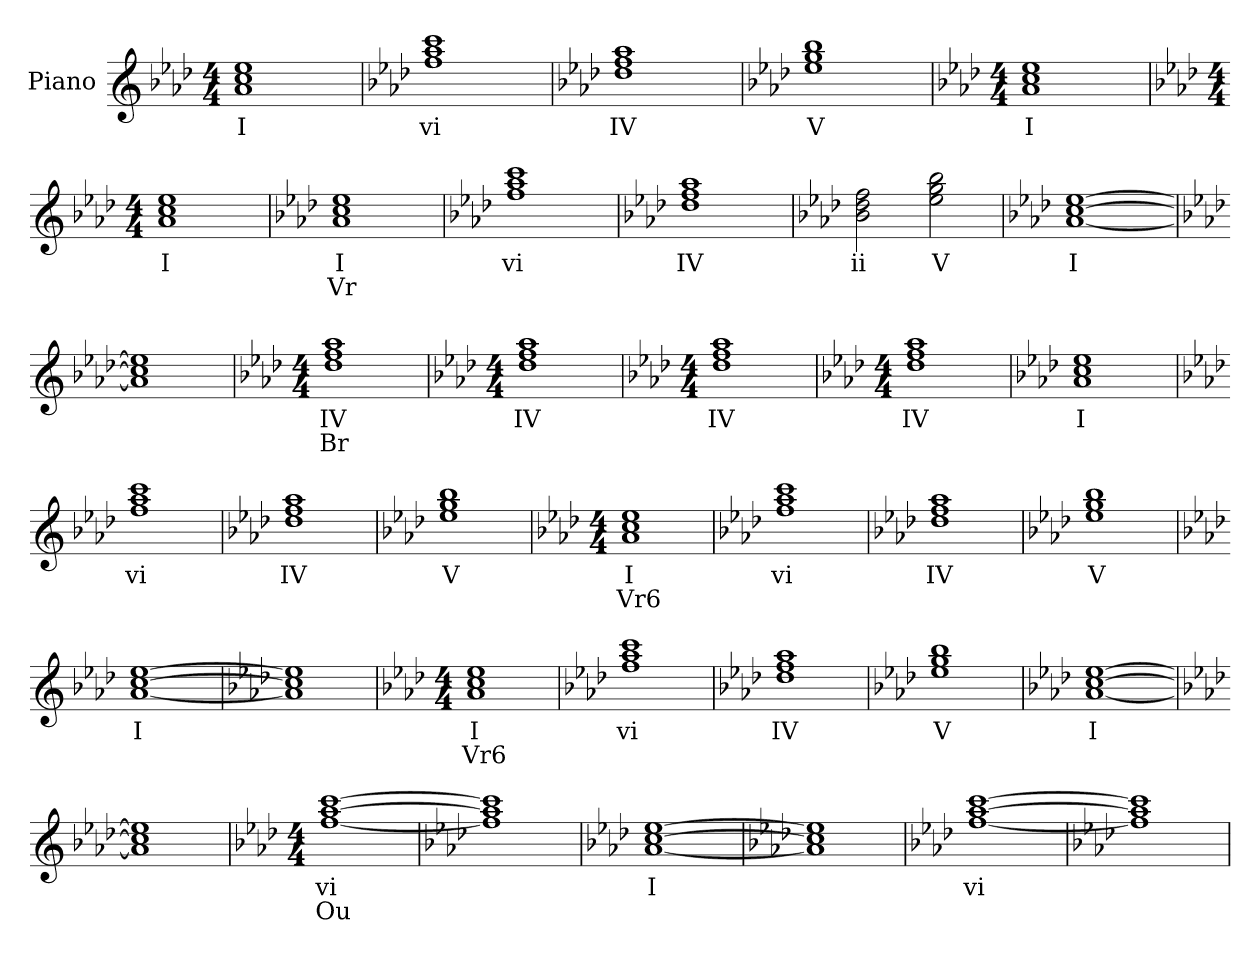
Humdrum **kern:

**kern	**text	**text
*part1	*part1	*part1
*staff1	*staff1	*staff1
*I"Piano	*	*
*I'Pno	*	*
*k[b-e-a-d-]	*	*
*A-:	*	*
*M4/4	*	*
=	=	=
1a- 1cc 1ee-	I	.
=	=	=
*k[b-e-a-d-]	*	*
*A-:	*	*
1ff 1aa- 1ccc	vi	.
=	=	=
*k[b-e-a-d-]	*	*
*A-:	*	*
1dd- 1ff 1aa-	IV	.
=	=	=
*k[b-e-a-d-]	*	*
*A-:	*	*
1ee- 1gg 1bb-	V	.
=	=	=
*k[b-e-a-d-]	*	*
*A-:	*	*
*M4/4	*	*
1a- 1cc 1ee-	I	.
=	=	=
*k[b-e-a-d-]	*	*
*A-:	*	*
*M4/4	*	*
1a- 1cc 1ee-	I	.
=	=	=
*k[b-e-a-d-]	*	*
*A-:	*	*
1a- 1cc 1ee-	I	Vr
=	=	=
*k[b-e-a-d-]	*	*
*A-:	*	*
1ff 1aa- 1ccc	vi	.
=	=	=
*k[b-e-a-d-]	*	*
*A-:	*	*
1dd- 1ff 1aa-	IV	.
=	=	=
*k[b-e-a-d-]	*	*
*A-:	*	*
2b- 2dd- 2ff	ii	.
2ee- 2gg 2bb-	V	.
=	=	=
*k[b-e-a-d-]	*	*
*A-:	*	*
[1a- [1cc [1ee-	I	.
=	=	=
*k[b-e-a-d-]	*	*
*A-:	*	*
1a-] 1cc] 1ee-]	.	.
=	=	=
*k[b-e-a-d-]	*	*
*A-:	*	*
*M4/4	*	*
1dd- 1ff 1aa-	IV	Br
=	=	=
*k[b-e-a-d-]	*	*
*A-:	*	*
*M4/4	*	*
1dd- 1ff 1aa-	IV	.
=	=	=
*k[b-e-a-d-]	*	*
*A-:	*	*
*M4/4	*	*
1dd- 1ff 1aa-	IV	.
=	=	=
*k[b-e-a-d-]	*	*
*A-:	*	*
*M4/4	*	*
1dd- 1ff 1aa-	IV	.
=	=	=
*k[b-e-a-d-]	*	*
*A-:	*	*
1a- 1cc 1ee-	I	.
=	=	=
*k[b-e-a-d-]	*	*
*A-:	*	*
1ff 1aa- 1ccc	vi	.
=	=	=
*k[b-e-a-d-]	*	*
*A-:	*	*
1dd- 1ff 1aa-	IV	.
=	=	=
*k[b-e-a-d-]	*	*
*A-:	*	*
1ee- 1gg 1bb-	V	.
=	=	=
*k[b-e-a-d-]	*	*
*A-:	*	*
*M4/4	*	*
1a- 1cc 1ee-	I	Vr6
=	=	=
*k[b-e-a-d-]	*	*
*A-:	*	*
1ff 1aa- 1ccc	vi	.
=	=	=
*k[b-e-a-d-]	*	*
*A-:	*	*
1dd- 1ff 1aa-	IV	.
=	=	=
*k[b-e-a-d-]	*	*
*A-:	*	*
1ee- 1gg 1bb-	V	.
=	=	=
*k[b-e-a-d-]	*	*
*A-:	*	*
[1a- [1cc [1ee-	I	.
=	=	=
*k[b-e-a-d-]	*	*
*A-:	*	*
1a-] 1cc] 1ee-]	.	.
=	=	=
*k[b-e-a-d-]	*	*
*A-:	*	*
*M4/4	*	*
1a- 1cc 1ee-	I	Vr6
=	=	=
*k[b-e-a-d-]	*	*
*A-:	*	*
1ff 1aa- 1ccc	vi	.
=	=	=
*k[b-e-a-d-]	*	*
*A-:	*	*
1dd- 1ff 1aa-	IV	.
=	=	=
*k[b-e-a-d-]	*	*
*A-:	*	*
1ee- 1gg 1bb-	V	.
=	=	=
*k[b-e-a-d-]	*	*
*A-:	*	*
[1a- [1cc [1ee-	I	.
=	=	=
*k[b-e-a-d-]	*	*
*A-:	*	*
1a-] 1cc] 1ee-]	.	.
=	=	=
*k[b-e-a-d-]	*	*
*A-:	*	*
*M4/4	*	*
[1ff [1aa- [1ccc	vi	Ou
=	=	=
*k[b-e-a-d-]	*	*
*A-:	*	*
1ff] 1aa-] 1ccc]	.	.
=	=	=
*k[b-e-a-d-]	*	*
*A-:	*	*
[1a- [1cc [1ee-	I	.
=	=	=
*k[b-e-a-d-]	*	*
*A-:	*	*
1a-] 1cc] 1ee-]	.	.
=	=	=
*k[b-e-a-d-]	*	*
*A-:	*	*
[1ff [1aa- [1ccc	vi	.
=	=	=
*k[b-e-a-d-]	*	*
*A-:	*	*
1ff] 1aa-] 1ccc]	.	.
=	=	=
*-	*-	*-
